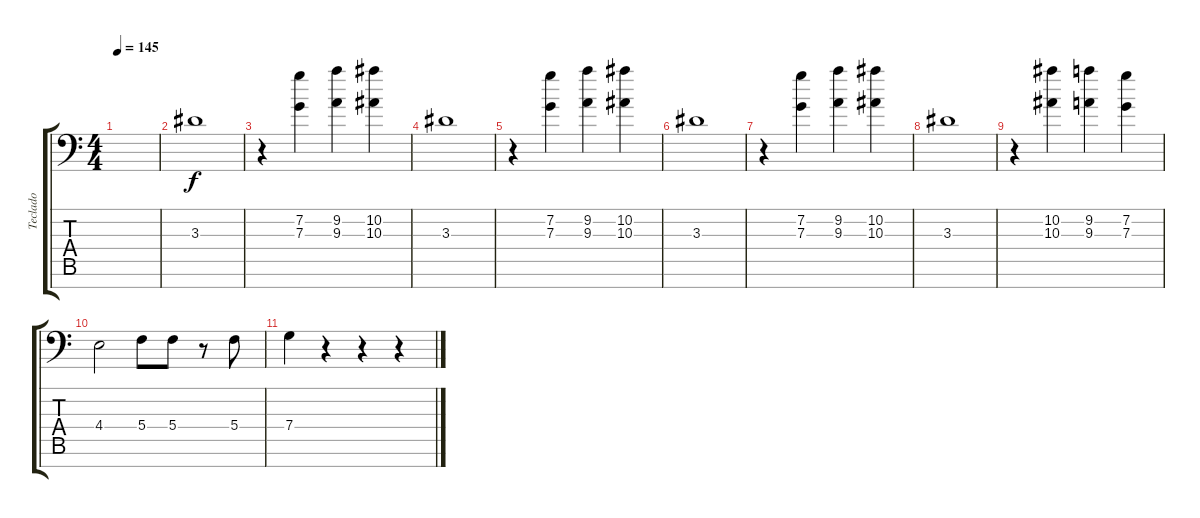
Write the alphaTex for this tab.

\track ("Teclado" "Teclado") {instrument stringensemble1}
\staff {score tabs}
\tuning (C6 C5 C4 C3 C2 C1 C0) {hide}
\ts (4 4)
\tempo 145
\clef f4
\ks c
|
3.3.1 |
r.4 (7.2 7.3).4 (9.2 9.3).4 (10.2 10.3).4 |
3.3.1 |
r.4 (7.2 7.3).4 (9.2 9.3).4 (10.2 10.3).4 |
3.3.1 |
r.4 (7.2 7.3).4 (9.2 9.3).4 (10.2 10.3).4 |
3.3.1 |
r.4 (10.2 10.3).4 (9.2 9.3).4 (7.2 7.3).4 |
4.4.2 5.4.8 5.4.8 r.8 5.4.8 |
7.4.4 r.4 r.4 r.4
